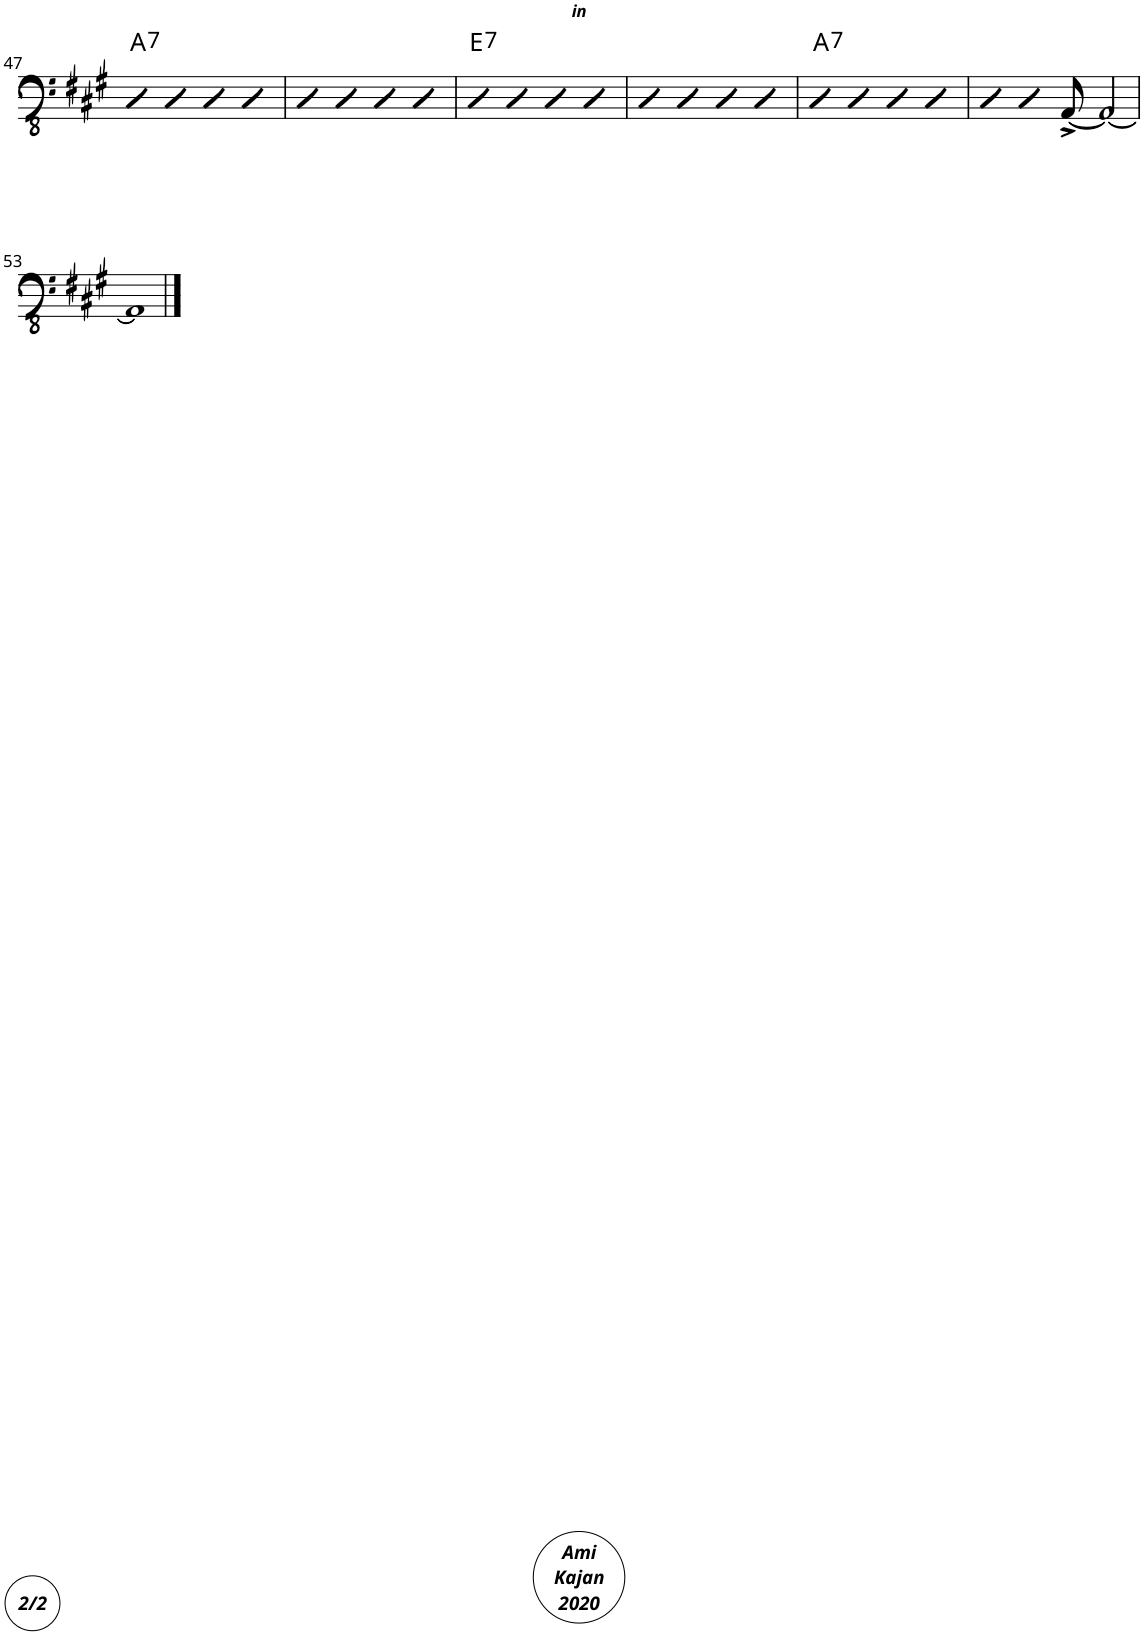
**kern	**harte
*part1	*part1
*staff1	*
*I"Acoustic Bass	*
*I'Bass	*
!!LO:PB:g=z
*clefFv4	*
*k[f#c#g#]	*
*M4/4	*
*met(c)	*
=47	=47
!	!LO:H:kt=7
4DD	A:7
4DD	.
4DD	.
4DD	.
=48	=48
4DD	.
4DD	.
4DD	.
4DD	.
=49	=49
!	!LO:H:kt=7
4DD	E:7
4DD	.
4DD	.
4DD	.
=50	=50
4DD	.
4DD	.
4DD	.
4DD	.
=51	=51
!	!LO:H:kt=7
4DD	A:7
4DD	.
4DD	.
4DD	.
=52	=52
4DD	.
8DDL	.
[8AAA^/J	.
2AAA/_	.
!!LO:LB:g=z
=53	=53
1AAA]	.
==	==
*-	*-
